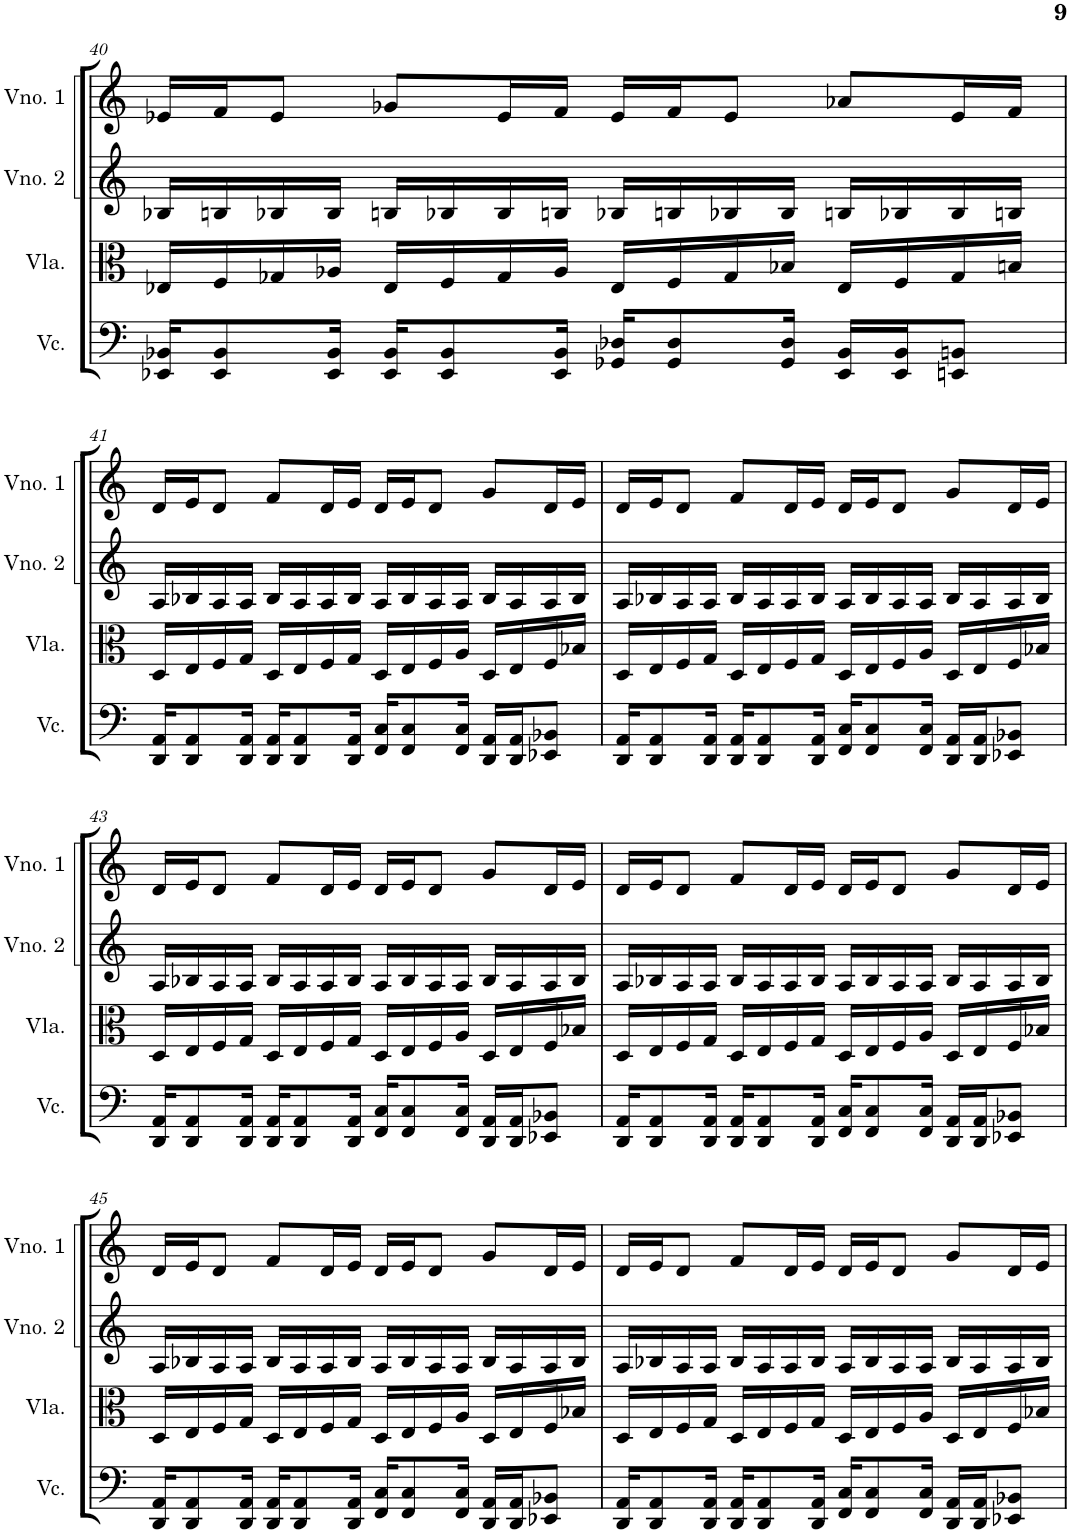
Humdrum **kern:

**kern	**kern	**kern	**kern
*part4	*part3	*part2	*part1
*staff4	*staff3	*staff2	*staff1
*I"Violoncelo	*I"Viola	*I"Violino 2	*I"Violino 1
*I'Vc.	*I'Vla.	*I'Vno. 2	*I'Vno. 1
!!LO:PB:g=z
*clefF4	*clefC3	*clefG2	*clefG2
*k[]	*k[]	*k[]	*k[]
*M4/4	*M4/4	*M4/4	*M4/4
=40	=40	=40	=40
16EE-X/ 16BB-X/KL	16E-X/LL	16B-X/LL	16e-X/LL
8EE-/ 8BB-/	16F/	16Bn/	16f/J
.	16G-X/	16B-X/	8e-/J
16EE-/ 16BB-/Jk	16A-X/JJ	16B-/JJ	.
16EE-/ 16BB-/KL	16E-/LL	16Bn/LL	8g-X/L
8EE-/ 8BB-/	16F/	16B-X/	.
.	16G-/	16B-/	16e-/L
16EE-/ 16BB-/Jk	16A-/JJ	16Bn/JJ	16f/JJ
16GG-X/ 16D-X/KL	16E-/LL	16B-X/LL	16e-/LL
8GG-/ 8D-/	16F/	16Bn/	16f/J
.	16G-/	16B-X/	8e-/J
16GG-/ 16D-/Jk	16B-X/JJ	16B-/JJ	.
16EE-/ 16BB-/LL	16E-/LL	16Bn/LL	8a-X/L
16EE-/ 16BB-/J	16F/	16B-X/	.
8EEn/ 8BBn/J	16G-/	16B-/	16e-/L
.	16Bn/JJ	16Bn/JJ	16f/JJ
!!LO:LB:g=z
=41	=41	=41	=41
16DD/ 16AA/KL	16D/LL	16A/LL	16d/LL
8DD/ 8AA/	16E/	16B-X/	16e/J
.	16F/	16A/	8d/J
16DD/ 16AA/Jk	16G/JJ	16A/JJ	.
16DD/ 16AA/KL	16D/LL	16B-/LL	8f/L
8DD/ 8AA/	16E/	16A/	.
.	16F/	16A/	16d/L
16DD/ 16AA/Jk	16G/JJ	16B-/JJ	16e/JJ
16FF/ 16C/KL	16D/LL	16A/LL	16d/LL
8FF/ 8C/	16E/	16B-/	16e/J
.	16F/	16A/	8d/J
16FF/ 16C/Jk	16A/JJ	16A/JJ	.
16DD/ 16AA/LL	16D/LL	16B-/LL	8g/L
16DD/ 16AA/J	16E/	16A/	.
8EE-X/ 8BB-X/J	16F/	16A/	16d/L
.	16B-X/JJ	16B-/JJ	16e/JJ
=42	=42	=42	=42
16DD/ 16AA/KL	16D/LL	16A/LL	16d/LL
8DD/ 8AA/	16E/	16B-X/	16e/J
.	16F/	16A/	8d/J
16DD/ 16AA/Jk	16G/JJ	16A/JJ	.
16DD/ 16AA/KL	16D/LL	16B-/LL	8f/L
8DD/ 8AA/	16E/	16A/	.
.	16F/	16A/	16d/L
16DD/ 16AA/Jk	16G/JJ	16B-/JJ	16e/JJ
16FF/ 16C/KL	16D/LL	16A/LL	16d/LL
8FF/ 8C/	16E/	16B-/	16e/J
.	16F/	16A/	8d/J
16FF/ 16C/Jk	16A/JJ	16A/JJ	.
16DD/ 16AA/LL	16D/LL	16B-/LL	8g/L
16DD/ 16AA/J	16E/	16A/	.
8EE-X/ 8BB-X/J	16F/	16A/	16d/L
.	16B-X/JJ	16B-/JJ	16e/JJ
!!LO:LB:g=z
=43	=43	=43	=43
16DD/ 16AA/KL	16D/LL	16A/LL	16d/LL
8DD/ 8AA/	16E/	16B-X/	16e/J
.	16F/	16A/	8d/J
16DD/ 16AA/Jk	16G/JJ	16A/JJ	.
16DD/ 16AA/KL	16D/LL	16B-/LL	8f/L
8DD/ 8AA/	16E/	16A/	.
.	16F/	16A/	16d/L
16DD/ 16AA/Jk	16G/JJ	16B-/JJ	16e/JJ
16FF/ 16C/KL	16D/LL	16A/LL	16d/LL
8FF/ 8C/	16E/	16B-/	16e/J
.	16F/	16A/	8d/J
16FF/ 16C/Jk	16A/JJ	16A/JJ	.
16DD/ 16AA/LL	16D/LL	16B-/LL	8g/L
16DD/ 16AA/J	16E/	16A/	.
8EE-X/ 8BB-X/J	16F/	16A/	16d/L
.	16B-X/JJ	16B-/JJ	16e/JJ
=44	=44	=44	=44
16DD/ 16AA/KL	16D/LL	16A/LL	16d/LL
8DD/ 8AA/	16E/	16B-X/	16e/J
.	16F/	16A/	8d/J
16DD/ 16AA/Jk	16G/JJ	16A/JJ	.
16DD/ 16AA/KL	16D/LL	16B-/LL	8f/L
8DD/ 8AA/	16E/	16A/	.
.	16F/	16A/	16d/L
16DD/ 16AA/Jk	16G/JJ	16B-/JJ	16e/JJ
16FF/ 16C/KL	16D/LL	16A/LL	16d/LL
8FF/ 8C/	16E/	16B-/	16e/J
.	16F/	16A/	8d/J
16FF/ 16C/Jk	16A/JJ	16A/JJ	.
16DD/ 16AA/LL	16D/LL	16B-/LL	8g/L
16DD/ 16AA/J	16E/	16A/	.
8EE-X/ 8BB-X/J	16F/	16A/	16d/L
.	16B-X/JJ	16B-/JJ	16e/JJ
!!LO:LB:g=z
=45	=45	=45	=45
16DD/ 16AA/KL	16D/LL	16A/LL	16d/LL
8DD/ 8AA/	16E/	16B-X/	16e/J
.	16F/	16A/	8d/J
16DD/ 16AA/Jk	16G/JJ	16A/JJ	.
16DD/ 16AA/KL	16D/LL	16B-/LL	8f/L
8DD/ 8AA/	16E/	16A/	.
.	16F/	16A/	16d/L
16DD/ 16AA/Jk	16G/JJ	16B-/JJ	16e/JJ
16FF/ 16C/KL	16D/LL	16A/LL	16d/LL
8FF/ 8C/	16E/	16B-/	16e/J
.	16F/	16A/	8d/J
16FF/ 16C/Jk	16A/JJ	16A/JJ	.
16DD/ 16AA/LL	16D/LL	16B-/LL	8g/L
16DD/ 16AA/J	16E/	16A/	.
8EE-X/ 8BB-X/J	16F/	16A/	16d/L
.	16B-X/JJ	16B-/JJ	16e/JJ
=46	=46	=46	=46
16DD/ 16AA/KL	16D/LL	16A/LL	16d/LL
8DD/ 8AA/	16E/	16B-X/	16e/J
.	16F/	16A/	8d/J
16DD/ 16AA/Jk	16G/JJ	16A/JJ	.
16DD/ 16AA/KL	16D/LL	16B-/LL	8f/L
8DD/ 8AA/	16E/	16A/	.
.	16F/	16A/	16d/L
16DD/ 16AA/Jk	16G/JJ	16B-/JJ	16e/JJ
16FF/ 16C/KL	16D/LL	16A/LL	16d/LL
8FF/ 8C/	16E/	16B-/	16e/J
.	16F/	16A/	8d/J
16FF/ 16C/Jk	16A/JJ	16A/JJ	.
16DD/ 16AA/LL	16D/LL	16B-/LL	8g/L
16DD/ 16AA/J	16E/	16A/	.
8EE-X/ 8BB-X/J	16F/	16A/	16d/L
.	16B-X/JJ	16B-/JJ	16e/JJ
=	=	=	=
*-	*-	*-	*-
